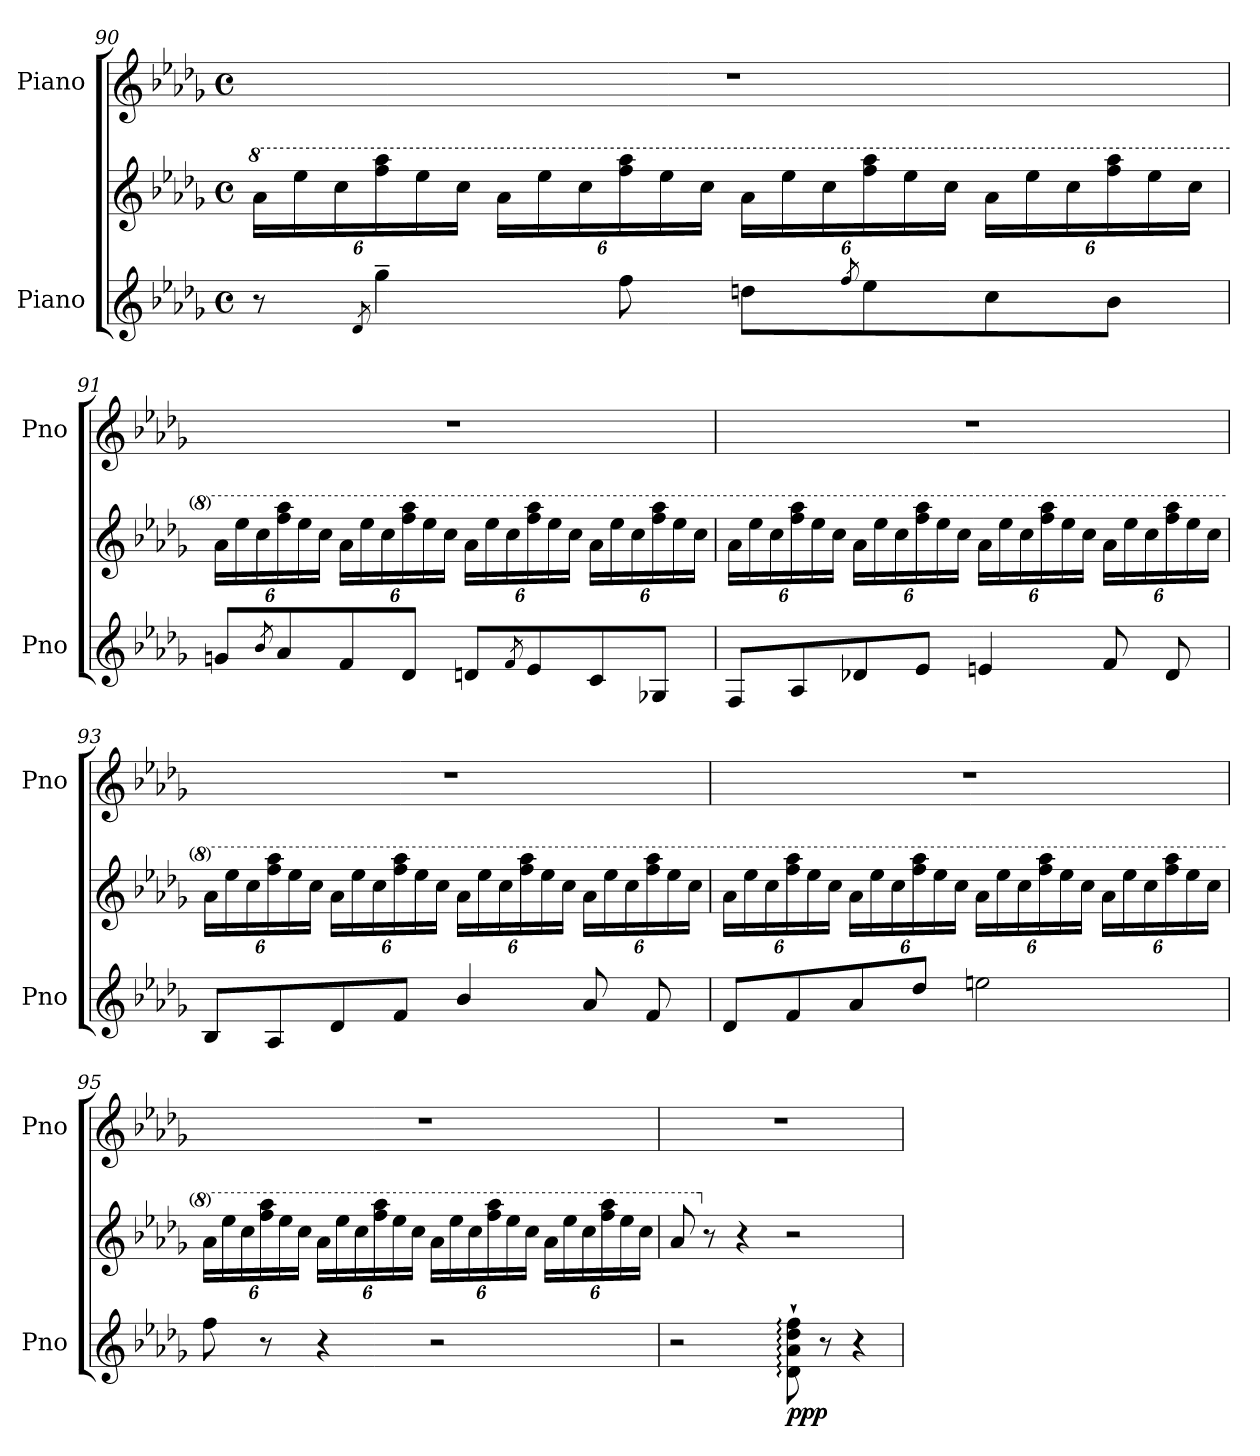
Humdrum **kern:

**kern	**kern	**dynam	**kern
*part2	*part2	*part2	*part1
*staff3	*staff2	*staff2/3	*staff1
*I"Piano	*	*	*I"Piano
*I'Pno	*	*	*I'Pno
!!LO:LB:g=z
*clefG2	*clefG2	*	*clefG2
*k[b-e-a-d-g-]	*k[b-e-a-d-g-]	*	*k[b-e-a-d-g-]
*M4/4	*M4/4	*	*M4/4
*met(c)	*met(c)	*	*met(c)
*	*8va	*	*
*	*Xbrackettup	*	*
=90	=90	=90	=90
!	!	!LO:DY:b	!
8r	24aa-\LL	other-dynamics	1r
.	24eee-\	.	.
.	24ccc\	.	.
8qd-/	.	.	.
4gg-~\	24fff\ 24aaa-\	.	.
.	24eee-\	.	.
.	24ccc\JJ	.	.
.	24aa-\LL	.	.
.	24eee-\	.	.
.	24ccc\	.	.
8ff\	24fff\ 24aaa-\	.	.
.	24eee-\	.	.
.	24ccc\JJ	.	.
8ddn\L	24aa-\LL	.	.
.	24eee-\	.	.
.	24ccc\	.	.
8qff/	.	.	.
8ee-\	24fff\ 24aaa-\	.	.
.	24eee-\	.	.
.	24ccc\JJ	.	.
8cc\	24aa-\LL	.	.
.	24eee-\	.	.
.	24ccc\	.	.
8b-\J	24fff\ 24aaa-\	.	.
.	24eee-\	.	.
.	24ccc\JJ	.	.
=91	=91	=91	=91
8gn/L	24aa-\LL	.	1r
.	24eee-\	.	.
.	24ccc\	.	.
8qb-/	.	.	.
8a-/	24fff\ 24aaa-\	.	.
.	24eee-\	.	.
.	24ccc\JJ	.	.
8f/	24aa-\LL	.	.
.	24eee-\	.	.
.	24ccc\	.	.
8d-/J	24fff\ 24aaa-\	.	.
.	24eee-\	.	.
.	24ccc\JJ	.	.
8dn/L	24aa-\LL	.	.
.	24eee-\	.	.
.	24ccc\	.	.
8qf/	.	.	.
8e-/	24fff\ 24aaa-\	.	.
.	24eee-\	.	.
.	24ccc\JJ	.	.
8c/	24aa-\LL	.	.
.	24eee-\	.	.
.	24ccc\	.	.
8G-X/J	24fff\ 24aaa-\	.	.
.	24eee-\	.	.
.	24ccc\JJ	.	.
!!LO:LB:g=z
=92	=92	=92	=92
8F/L	24aa-\LL	.	1r
.	24eee-\	.	.
.	24ccc\	.	.
8A-/	24fff\ 24aaa-\	.	.
.	24eee-\	.	.
.	24ccc\JJ	.	.
8d-X/	24aa-\LL	.	.
.	24eee-\	.	.
.	24ccc\	.	.
8e-/J	24fff\ 24aaa-\	.	.
.	24eee-\	.	.
.	24ccc\JJ	.	.
4en/	24aa-\LL	.	.
.	24eee-\	.	.
.	24ccc\	.	.
.	24fff\ 24aaa-\	.	.
.	24eee-\	.	.
.	24ccc\JJ	.	.
8f/	24aa-\LL	.	.
.	24eee-\	.	.
.	24ccc\	.	.
8d-/	24fff\ 24aaa-\	.	.
.	24eee-\	.	.
.	24ccc\JJ	.	.
=93	=93	=93	=93
8B-/L	24aa-\LL	.	1r
.	24eee-\	.	.
.	24ccc\	.	.
8A-/	24fff\ 24aaa-\	.	.
.	24eee-\	.	.
.	24ccc\JJ	.	.
8d-/	24aa-\LL	.	.
.	24eee-\	.	.
.	24ccc\	.	.
8f/J	24fff\ 24aaa-\	.	.
.	24eee-\	.	.
.	24ccc\JJ	.	.
4b-/	24aa-\LL	.	.
.	24eee-\	.	.
.	24ccc\	.	.
.	24fff\ 24aaa-\	.	.
.	24eee-\	.	.
.	24ccc\JJ	.	.
8a-/	24aa-\LL	.	.
.	24eee-\	.	.
.	24ccc\	.	.
8f/	24fff\ 24aaa-\	.	.
.	24eee-\	.	.
.	24ccc\JJ	.	.
!!LO:LB:g=z
=94	=94	=94	=94
8d-/L	24aa-\LL	.	1r
.	24eee-\	.	.
.	24ccc\	.	.
8f/	24fff\ 24aaa-\	.	.
.	24eee-\	.	.
.	24ccc\JJ	.	.
8a-/	24aa-\LL	.	.
.	24eee-\	.	.
.	24ccc\	.	.
8dd-/J	24fff\ 24aaa-\	.	.
.	24eee-\	.	.
.	24ccc\JJ	.	.
2een\	24aa-\LL	.	.
.	24eee-\	.	.
.	24ccc\	.	.
.	24fff\ 24aaa-\	.	.
.	24eee-\	.	.
.	24ccc\JJ	.	.
.	24aa-\LL	.	.
.	24eee-\	.	.
.	24ccc\	.	.
.	24fff\ 24aaa-\	.	.
.	24eee-\	.	.
.	24ccc\JJ	.	.
=95	=95	=95	=95
8ff\	24aa-\LL	.	1r
.	24eee-\	.	.
.	24ccc\	.	.
8r	24fff\ 24aaa-\	.	.
.	24eee-\	.	.
.	24ccc\JJ	.	.
4r	24aa-\LL	.	.
.	24eee-\	.	.
.	24ccc\	.	.
.	24fff\ 24aaa-\	.	.
.	24eee-\	.	.
.	24ccc\JJ	.	.
2r	24aa-\LL	.	.
.	24eee-\	.	.
.	24ccc\	.	.
.	24fff\ 24aaa-\	.	.
.	24eee-\	.	.
.	24ccc\JJ	.	.
.	24aa-\LL	.	.
.	24eee-\	.	.
.	24ccc\	.	.
.	24fff\ 24aaa-\	.	.
.	24eee-\	.	.
.	24ccc\JJ	.	.
=96	=96	=96	=96
2r	8aa-/	.	1r
*	*X8va	*	*
.	8r	.	.
.	4r	.	.
!	!	!LO:DY:b=2	!
8d-\:` 8a-\:` 8dd-\:` 8ff\:`	2r	ppp	.
8r	.	.	.
4r	.	.	.
=	=	=	=
*-	*-	*-	*-
